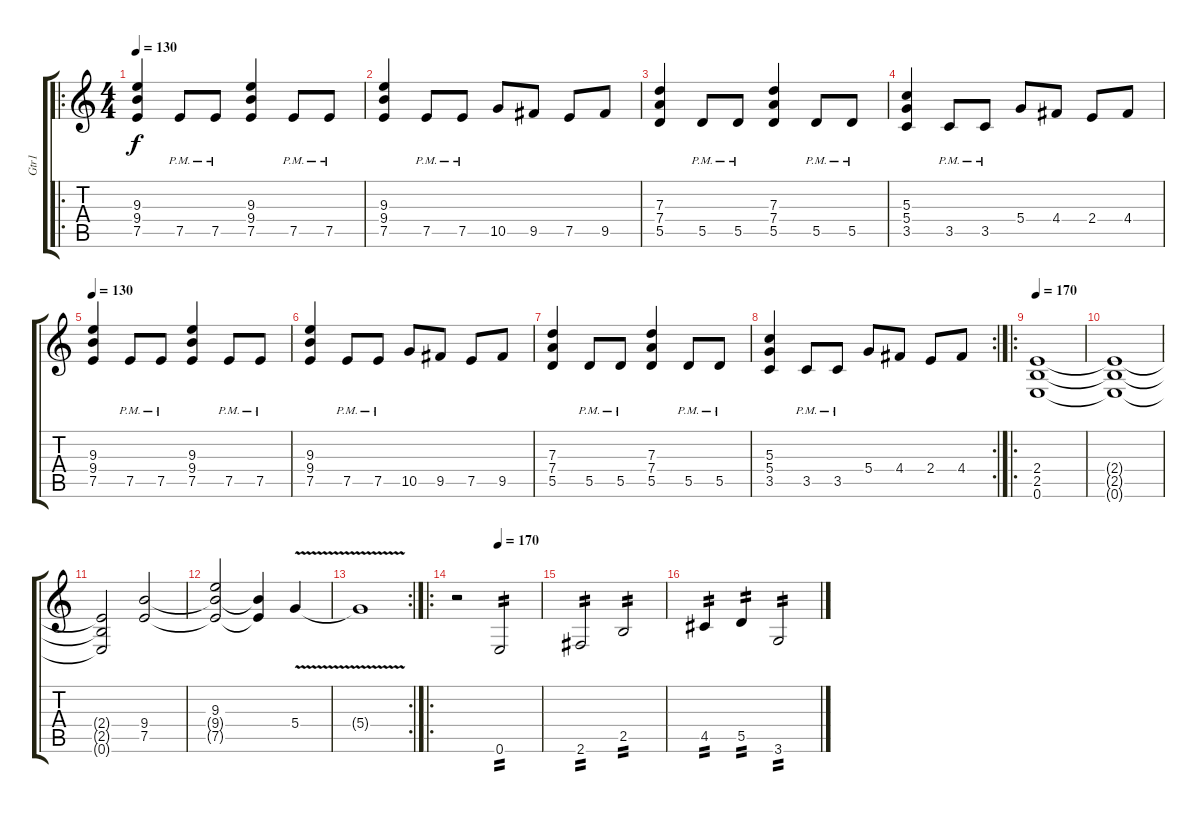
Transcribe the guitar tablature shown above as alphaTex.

\track ("Gtr1" "Gtr1") {instrument overdrivenguitar}
\staff {score tabs}
\tuning (E4 B3 G3 D3 A2 E2) {hide}
\ro
\ts (4 4)
\tempo 145
\tempo 130
\clef g2
\ks c
(9.3 9.4 7.5).4{dy f} 7.5{pm}.8 7.5{pm}.8 (9.3 9.4 7.5).4 7.5{pm}.8 7.5{pm}.8 |
(9.3 9.4 7.5).4 7.5{pm}.8 7.5{pm}.8 10.5.8 9.5.8 7.5.8 9.5.8 |
(7.3 7.4 5.5).4 5.5{pm}.8 5.5{pm}.8 (7.3 7.4 5.5).4 5.5{pm}.8 5.5{pm}.8 |
(5.3 5.4 3.5).4 3.5{pm}.8 3.5{pm}.8 5.4.8 4.4.8 2.4.8 4.4.8 |
\tempo 145
\tempo 130
(9.3 9.4 7.5).4 7.5{pm}.8 7.5{pm}.8 (9.3 9.4 7.5).4 7.5{pm}.8 7.5{pm}.8 |
(9.3 9.4 7.5).4 7.5{pm}.8 7.5{pm}.8 10.5.8 9.5.8 7.5.8 9.5.8 |
(7.3 7.4 5.5).4 5.5{pm}.8 5.5{pm}.8 (7.3 7.4 5.5).4 5.5{pm}.8 5.5{pm}.8 |
\rc 2
(5.3 5.4 3.5).4 3.5{pm}.8 3.5{pm}.8 5.4.8 4.4.8 2.4.8 4.4.8 |
\ro
\tempo 170
(2.4 2.5 0.6).1 |
(2.4{t} 2.5{t} 0.6{t}).1 |
(2.4{t} 2.5{t} 0.6{t}).2 (9.4 7.5).2 |
(9.3 9.4{t} 7.5{t}).2 (9.4{t} 7.5{t}).4 5.4{v}.4 |
\rc 2
5.4{t}.1 |
\ro
\tempo (170 0.5)
r.2 0.6.2{tp 2} |
2.6.2{tp 2} 2.5.2{tp 2} |
4.5.4{tp 2} 5.5.4{tp 2} 3.6.2{tp 2}
